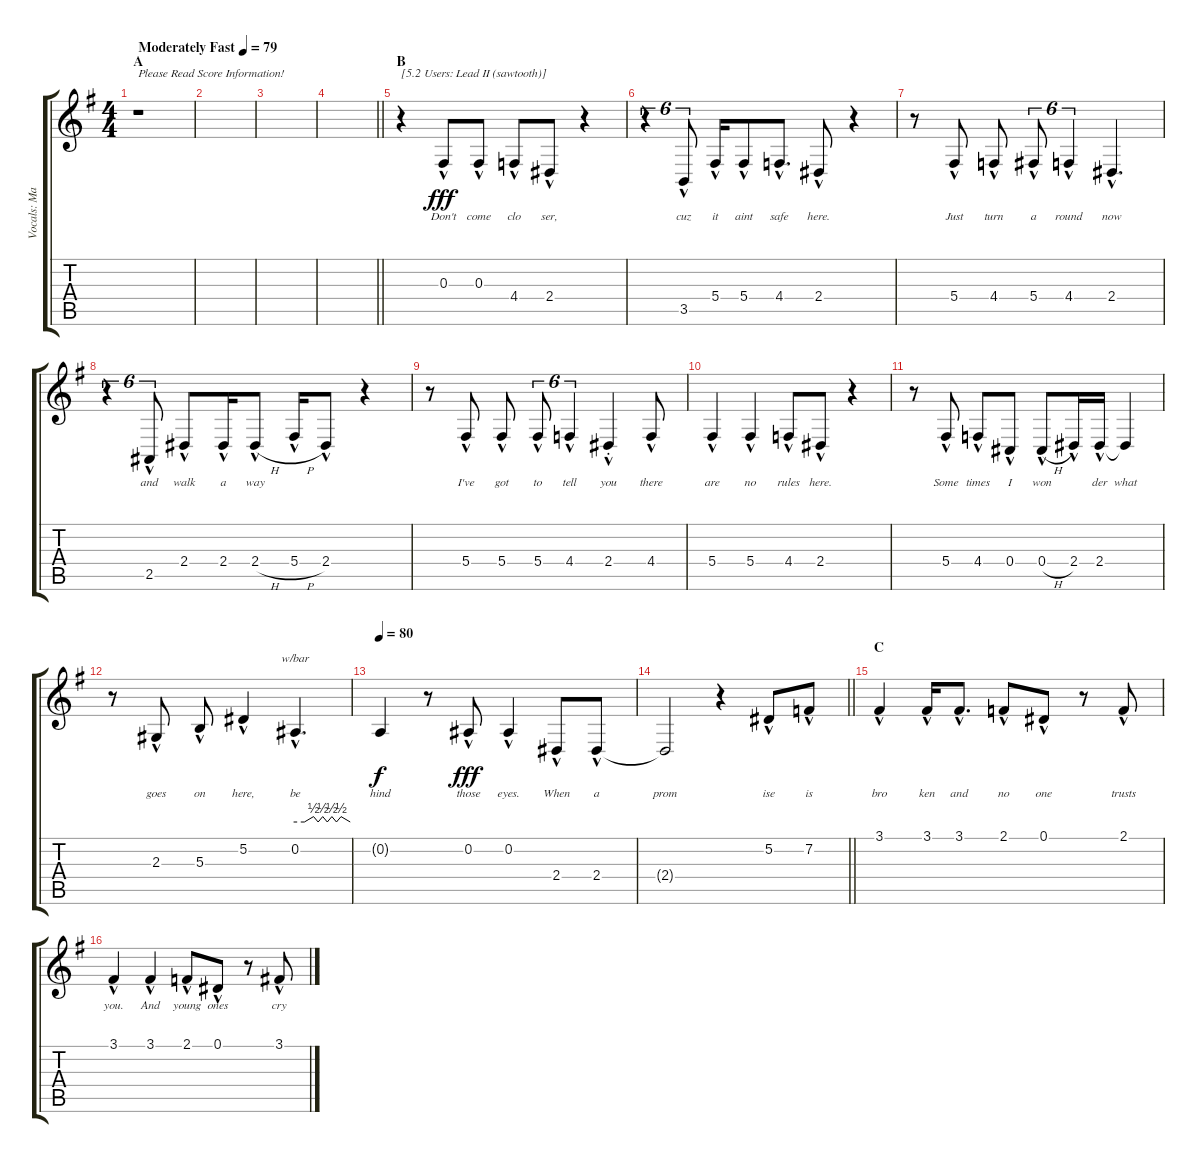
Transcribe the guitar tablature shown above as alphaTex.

\track ("Vocals: Martin" "Vocals: Ma") {instrument lead2sawtooth}
\staff {score tabs}
\tuning (Eb4 Bb3 Gb3 Db3 Ab2 Eb2) {hide}
\ts (4 4)
\section ("" "A")
\tempo (79 "Moderately Fast")
\clef g2
\ks g
r.1{txt "Please Read Score Information!" dy fff instrument lead2sawtooth} |
|
|
\barLineRight lightlight
|
\section ("" "B")
r.4{txt "[5.2 Users: Lead II (sawtooth)]"} 0.3{hac}.8{lyrics (0 "Don't") lyrics (1 "") lyrics (2 "") lyrics (3 "") lyrics (4 "")} 0.3{hac}.8{lyrics (0 "come") lyrics (1 "") lyrics (2 "") lyrics (3 "") lyrics (4 "")} 4.4{hac}.8{lyrics (0 "clo") lyrics (1 "") lyrics (2 "") lyrics (3 "") lyrics (4 "")} 2.4{hac}.8{lyrics (0 "ser,") lyrics (1 "") lyrics (2 "") lyrics (3 "") lyrics (4 "")} r.4 |
r.4{tu (6 4)} 3.5{hac}.8{tu (6 4) lyrics (0 "cuz") lyrics (1 "") lyrics (2 "") lyrics (3 "") lyrics (4 "")} 5.4{hac}.16{lyrics (0 "it") lyrics (1 "") lyrics (2 "") lyrics (3 "") lyrics (4 "")} 5.4{hac}.8{lyrics (0 "aint") lyrics (1 "") lyrics (2 "") lyrics (3 "") lyrics (4 "")} 4.4{hac}.8{d lyrics (0 "safe") lyrics (1 "") lyrics (2 "") lyrics (3 "") lyrics (4 "")} 2.4{hac}.8{lyrics (0 "here.") lyrics (1 "") lyrics (2 "") lyrics (3 "") lyrics (4 "")} r.4 |
r.8 5.4{hac}.8{lyrics (0 "Just") lyrics (1 "") lyrics (2 "") lyrics (3 "") lyrics (4 "")} 4.4{hac}.8{lyrics (0 "turn") lyrics (1 "") lyrics (2 "") lyrics (3 "") lyrics (4 "")} 5.4{hac}.8{tu (6 4) lyrics (0 "a") lyrics (1 "") lyrics (2 "") lyrics (3 "") lyrics (4 "")} 4.4{hac}.4{tu (6 4) lyrics (0 "round") lyrics (1 "") lyrics (2 "") lyrics (3 "") lyrics (4 "")} 2.4{hac}.4{d lyrics (0 "now") lyrics (1 "") lyrics (2 "") lyrics (3 "") lyrics (4 "")} |
r.4{tu (6 4)} 2.5{hac}.8{tu (6 4) lyrics (0 "and") lyrics (1 "") lyrics (2 "") lyrics (3 "") lyrics (4 "")} 2.4{hac}.8{lyrics (0 "walk") lyrics (1 "") lyrics (2 "") lyrics (3 "") lyrics (4 "")} 2.4{hac}.16{lyrics (0 "a") lyrics (1 "") lyrics (2 "") lyrics (3 "") lyrics (4 "")} 2.4{h hac}.8{lyrics (0 "way") lyrics (1 "") lyrics (2 "") lyrics (3 "") lyrics (4 "")} 5.4{h hac}.16{lyrics (0 "") lyrics (1 "") lyrics (2 "") lyrics (3 "") lyrics (4 "")} 2.4{hac}.8{lyrics (0 "") lyrics (1 "") lyrics (2 "") lyrics (3 "") lyrics (4 "")} r.4 |
r.8 5.4{hac}.8{lyrics (0 "I've") lyrics (1 "") lyrics (2 "") lyrics (3 "") lyrics (4 "")} 5.4{hac}.8{lyrics (0 "got") lyrics (1 "") lyrics (2 "") lyrics (3 "") lyrics (4 "")} 5.4{hac}.8{tu (6 4) lyrics (0 "to") lyrics (1 "") lyrics (2 "") lyrics (3 "") lyrics (4 "")} 4.4{hac}.4{tu (6 4) lyrics (0 "tell") lyrics (1 "") lyrics (2 "") lyrics (3 "") lyrics (4 "")} 2.4{hac st}.4{lyrics (0 "you") lyrics (1 "") lyrics (2 "") lyrics (3 "") lyrics (4 "")} 4.4{hac}.8{lyrics (0 "there") lyrics (1 "") lyrics (2 "") lyrics (3 "") lyrics (4 "")} |
5.4{hac}.4{lyrics (0 "are") lyrics (1 "") lyrics (2 "") lyrics (3 "") lyrics (4 "")} 5.4{hac}.4{lyrics (0 "no") lyrics (1 "") lyrics (2 "") lyrics (3 "") lyrics (4 "")} 4.4{hac}.8{lyrics (0 "rules") lyrics (1 "") lyrics (2 "") lyrics (3 "") lyrics (4 "")} 2.4{hac}.8{lyrics (0 "here.") lyrics (1 "") lyrics (2 "") lyrics (3 "") lyrics (4 "")} r.4 |
r.8 5.4{hac}.8{lyrics (0 "Some") lyrics (1 "") lyrics (2 "") lyrics (3 "") lyrics (4 "")} 4.4{hac}.8{lyrics (0 "times") lyrics (1 "") lyrics (2 "") lyrics (3 "") lyrics (4 "")} 0.4{hac}.8{lyrics (0 "I") lyrics (1 "") lyrics (2 "") lyrics (3 "") lyrics (4 "")} 0.4{h hac}.8{lyrics (0 "won") lyrics (1 "") lyrics (2 "") lyrics (3 "") lyrics (4 "")} 2.4{hac}.16{lyrics (0 "") lyrics (1 "") lyrics (2 "") lyrics (3 "") lyrics (4 "")} 2.4{hac}.16{lyrics (0 "der") lyrics (1 "") lyrics (2 "") lyrics (3 "") lyrics (4 "")} 2.4{t}.4{lyrics (0 "what") lyrics (1 "") lyrics (2 "") lyrics (3 "") lyrics (4 "")} |
r.8 2.3{hac}.8{lyrics (0 "goes") lyrics (1 "") lyrics (2 "") lyrics (3 "") lyrics (4 "")} 5.3{hac}.8{lyrics (0 "on") lyrics (1 "") lyrics (2 "") lyrics (3 "") lyrics (4 "")} 5.2{hac}.4{lyrics (0 "here,") lyrics (1 "") lyrics (2 "") lyrics (3 "") lyrics (4 "")} 0.2{hac}.4{d tbe (custom default 0 0 10 0 20 2 25 0 30 2 35 0 40 2 45 0 50 2 60 0) lyrics (0 "be") lyrics (1 "") lyrics (2 "") lyrics (3 "") lyrics (4 "")} |
\tempo 80
0.2{t}.4{lyrics (0 "hind") lyrics (1 "") lyrics (2 "") lyrics (3 "") lyrics (4 "") dy f} r.8 0.2{hac}.8{lyrics (0 "those") lyrics (1 "") lyrics (2 "") lyrics (3 "") lyrics (4 "") dy fff} 0.2{hac}.4{lyrics (0 "eyes.") lyrics (1 "") lyrics (2 "") lyrics (3 "") lyrics (4 "")} 2.4{hac}.8{lyrics (0 "When") lyrics (1 "") lyrics (2 "") lyrics (3 "") lyrics (4 "")} 2.4{hac}.8{lyrics (0 "a") lyrics (1 "") lyrics (2 "") lyrics (3 "") lyrics (4 "")} |
\barLineRight lightlight
2.4{t}.2{lyrics (0 "prom") lyrics (1 "") lyrics (2 "") lyrics (3 "") lyrics (4 "")} r.4 5.2{hac}.8{lyrics (0 "ise") lyrics (1 "") lyrics (2 "") lyrics (3 "") lyrics (4 "")} 7.2{hac}.8{lyrics (0 "is") lyrics (1 "") lyrics (2 "") lyrics (3 "") lyrics (4 "")} |
\section ("" "C")
3.1{hac}.4{lyrics (0 "bro") lyrics (1 "") lyrics (2 "") lyrics (3 "") lyrics (4 "")} 3.1{hac}.16{lyrics (0 "ken") lyrics (1 "") lyrics (2 "") lyrics (3 "") lyrics (4 "")} 3.1{hac}.8{d lyrics (0 "and") lyrics (1 "") lyrics (2 "") lyrics (3 "") lyrics (4 "")} 2.1{hac}.8{lyrics (0 "no") lyrics (1 "") lyrics (2 "") lyrics (3 "") lyrics (4 "")} 0.1{hac}.8{lyrics (0 "one") lyrics (1 "") lyrics (2 "") lyrics (3 "") lyrics (4 "")} r.8 2.1{hac}.8{lyrics (0 "trusts") lyrics (1 "") lyrics (2 "") lyrics (3 "") lyrics (4 "")} |
3.1{hac}.4{lyrics (0 "you.") lyrics (1 "") lyrics (2 "") lyrics (3 "") lyrics (4 "")} 3.1{hac}.4{lyrics (0 "And") lyrics (1 "") lyrics (2 "") lyrics (3 "") lyrics (4 "")} 2.1{hac}.8{lyrics (0 "young") lyrics (1 "") lyrics (2 "") lyrics (3 "") lyrics (4 "")} 0.1{hac}.8{lyrics (0 "ones") lyrics (1 "") lyrics (2 "") lyrics (3 "") lyrics (4 "")} r.8 3.1{hac}.8{lyrics (0 "cry") lyrics (1 "") lyrics (2 "") lyrics (3 "") lyrics (4 "")}
